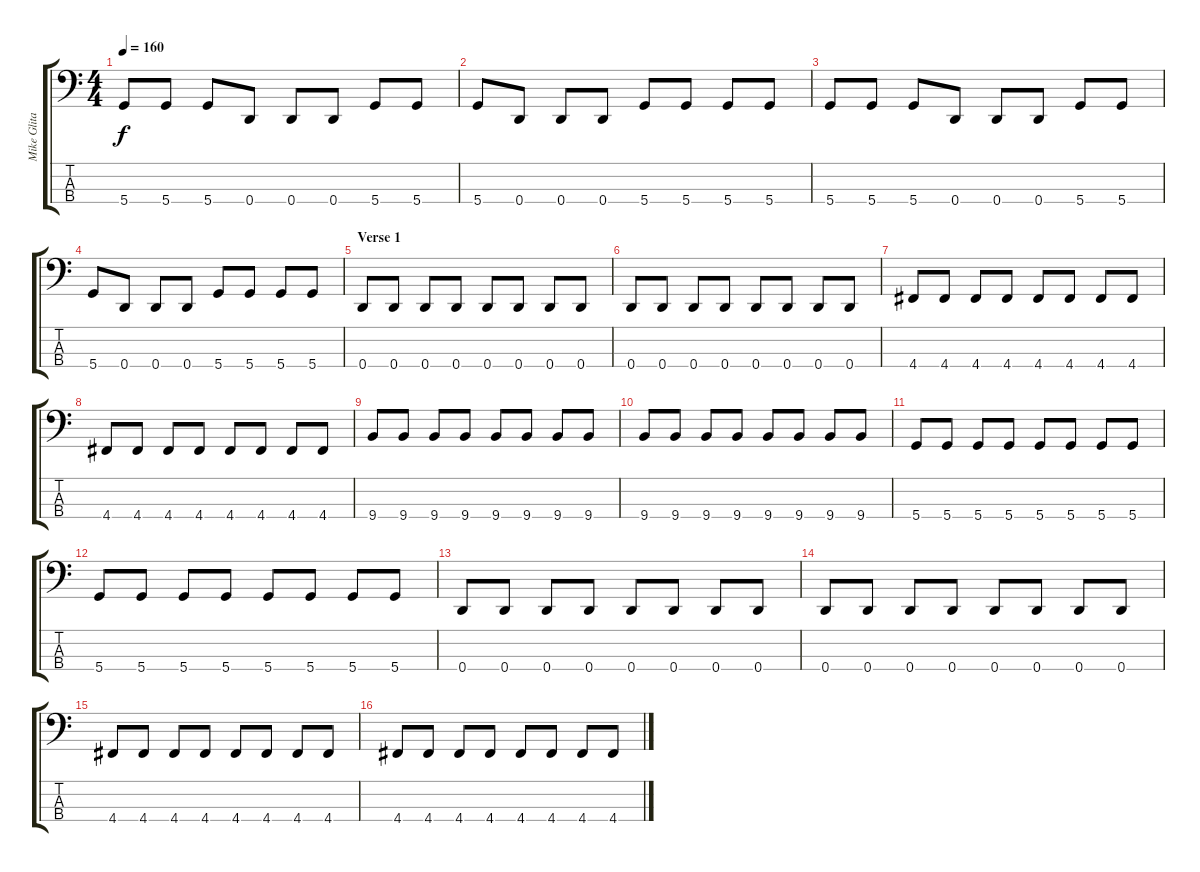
\track ("Mike Glita" "Mike Glita") {instrument electricbassfinger}
\staff {score tabs}
\tuning (G2 D2 A1 D1) {hide}
\ts (4 4)
\tempo 160
\clef f4
\ks c
5.4.8{dy f} 5.4.8 5.4.8 0.4.8 0.4.8 0.4.8 5.4.8 5.4.8 |
5.4.8 0.4.8 0.4.8 0.4.8 5.4.8 5.4.8 5.4.8 5.4.8 |
5.4.8 5.4.8 5.4.8 0.4.8 0.4.8 0.4.8 5.4.8 5.4.8 |
5.4.8 0.4.8 0.4.8 0.4.8 5.4.8 5.4.8 5.4.8 5.4.8 |
\section ("" "Verse 1")
0.4.8 0.4.8 0.4.8 0.4.8 0.4.8 0.4.8 0.4.8 0.4.8 |
0.4.8 0.4.8 0.4.8 0.4.8 0.4.8 0.4.8 0.4.8 0.4.8 |
4.4.8 4.4.8 4.4.8 4.4.8 4.4.8 4.4.8 4.4.8 4.4.8 |
4.4.8 4.4.8 4.4.8 4.4.8 4.4.8 4.4.8 4.4.8 4.4.8 |
9.4.8 9.4.8 9.4.8 9.4.8 9.4.8 9.4.8 9.4.8 9.4.8 |
9.4.8 9.4.8 9.4.8 9.4.8 9.4.8 9.4.8 9.4.8 9.4.8 |
5.4.8 5.4.8 5.4.8 5.4.8 5.4.8 5.4.8 5.4.8 5.4.8 |
5.4.8 5.4.8 5.4.8 5.4.8 5.4.8 5.4.8 5.4.8 5.4.8 |
0.4.8 0.4.8 0.4.8 0.4.8 0.4.8 0.4.8 0.4.8 0.4.8 |
0.4.8 0.4.8 0.4.8 0.4.8 0.4.8 0.4.8 0.4.8 0.4.8 |
4.4.8 4.4.8 4.4.8 4.4.8 4.4.8 4.4.8 4.4.8 4.4.8 |
4.4.8 4.4.8 4.4.8 4.4.8 4.4.8 4.4.8 4.4.8 4.4.8
